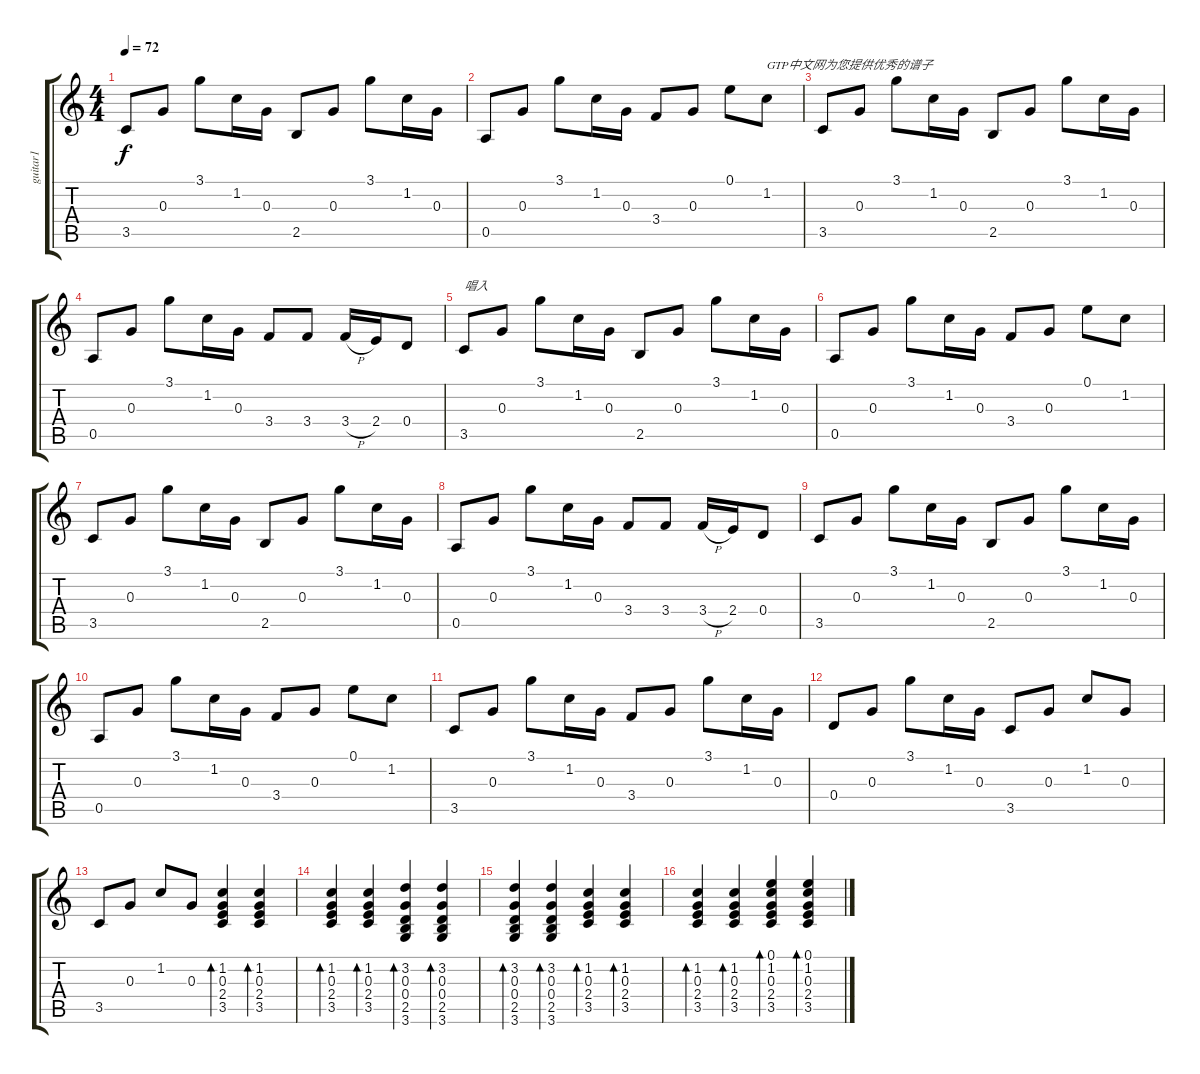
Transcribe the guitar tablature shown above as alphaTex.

\track ("guitar1" "guitar1") {instrument acousticguitarsteel}
\staff {score tabs}
\tuning (E4 B3 G3 D3 A2 E2) {hide}
\ts (4 4)
\tempo 72
\clef g2
\ks c
3.5.8{dy f instrument acousticguitarsteel} 0.3.8 3.1.8 1.2.16 0.3.16 2.5.8 0.3.8 3.1.8 1.2.16 0.3.16 |
0.5.8 0.3.8 3.1.8 1.2.16 0.3.16 3.4.8 0.3.8 0.1.8 1.2.8{txt "GTP中文网为您提供优秀的谱子"} |
3.5.8 0.3.8 3.1.8 1.2.16 0.3.16 2.5.8 0.3.8 3.1.8 1.2.16 0.3.16 |
0.5.8 0.3.8 3.1.8 1.2.16 0.3.16 3.4.8 3.4.8 3.4{h}.16 2.4.16 0.4.8 |
3.5.8{txt "唱入"} 0.3.8 3.1.8 1.2.16 0.3.16 2.5.8 0.3.8 3.1.8 1.2.16 0.3.16 |
0.5.8 0.3.8 3.1.8 1.2.16 0.3.16 3.4.8 0.3.8 0.1.8 1.2.8 |
3.5.8 0.3.8 3.1.8 1.2.16 0.3.16 2.5.8 0.3.8 3.1.8 1.2.16 0.3.16 |
0.5.8 0.3.8 3.1.8 1.2.16 0.3.16 3.4.8 3.4.8 3.4{h}.16 2.4.16 0.4.8 |
3.5.8 0.3.8 3.1.8 1.2.16 0.3.16 2.5.8 0.3.8 3.1.8 1.2.16 0.3.16 |
0.5.8 0.3.8 3.1.8 1.2.16 0.3.16 3.4.8 0.3.8 0.1.8 1.2.8 |
3.5.8 0.3.8 3.1.8 1.2.16 0.3.16 3.4.8 0.3.8 3.1.8 1.2.16 0.3.16 |
0.4.8 0.3.8 3.1.8 1.2.16 0.3.16 3.5.8 0.3.8 1.2.8 0.3.8 |
3.5.8 0.3.8 1.2.8 0.3.8 (1.2 0.3 2.4 3.5).4{bd 120} (1.2 0.3 2.4 3.5).4{bd 120} |
(1.2 0.3 2.4 3.5).4{bd 120} (1.2 0.3 2.4 3.5).4{bd 120} (3.2 0.3 0.4 2.5 3.6).4{bd 120} (3.2 0.3 0.4 2.5 3.6).4{bd 120} |
(3.2 0.3 0.4 2.5 3.6).4{bd 120} (3.2 0.3 0.4 2.5 3.6).4{bd 120} (1.2 0.3 2.4 3.5).4{bd 120} (1.2 0.3 2.4 3.5).4{bd 120} |
(1.2 0.3 2.4 3.5).4{bd 120} (1.2 0.3 2.4 3.5).4{bd 120} (0.1 1.2 0.3 2.4 3.5).4{bd 120} (0.1 1.2 0.3 2.4 3.5).4{bd 120}
